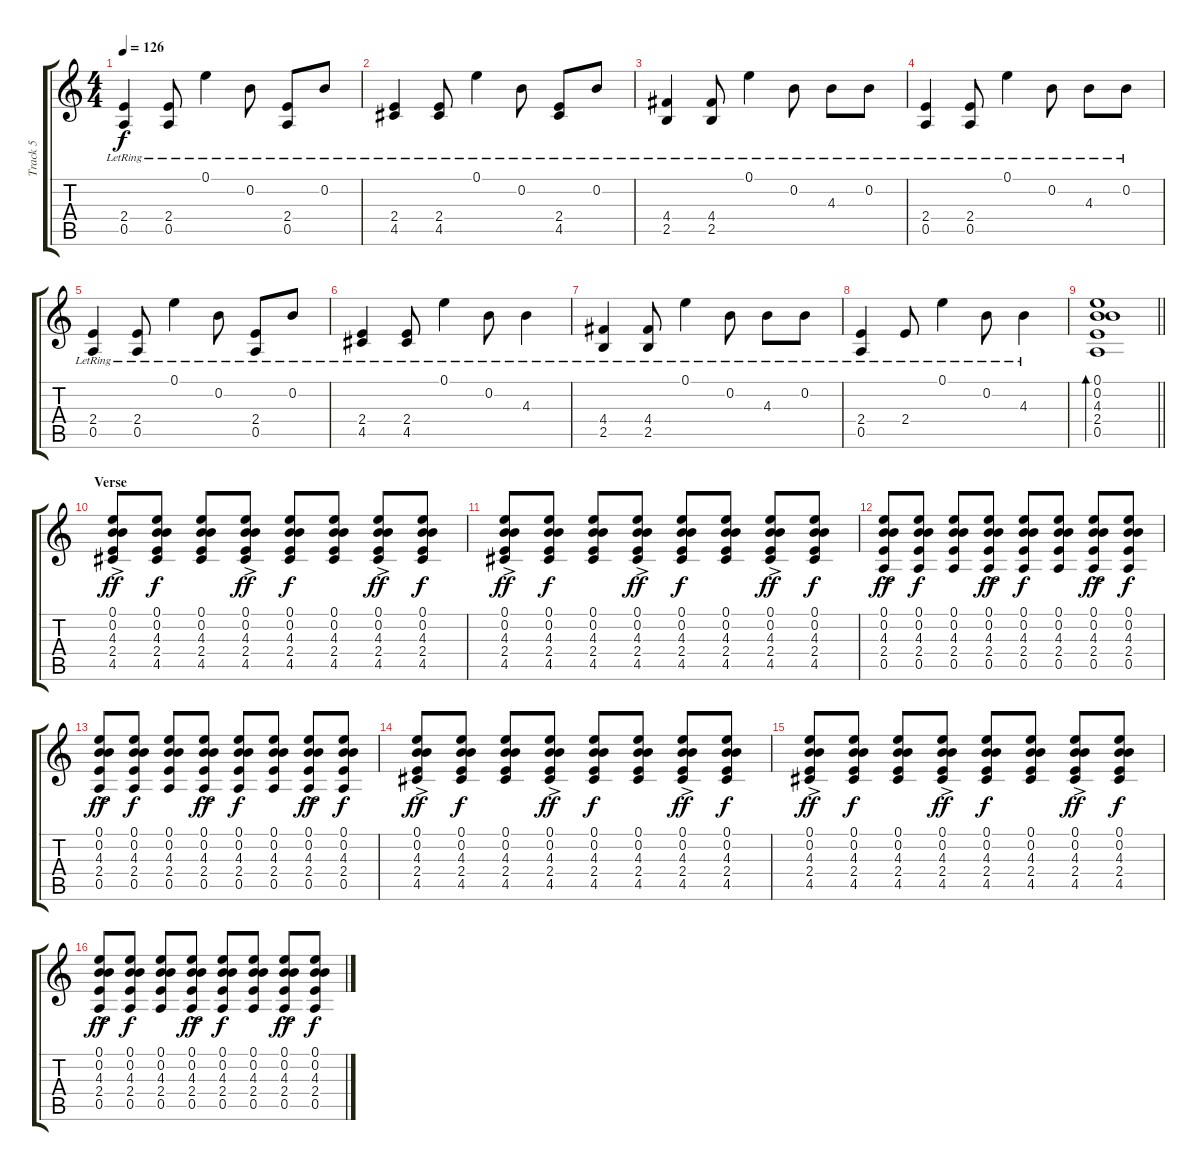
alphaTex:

\track ("Track 5" "Track 5") {instrument distortionguitar}
\staff {score tabs}
\tuning (E4 B3 G3 D3 A2 E2) {hide}
\ts (4 4)
\tempo 126
\clef g2
\ks c
(2.4{lr} 0.5{lr}).4{dy f} (2.4{lr} 0.5{lr}).8 0.1{lr}.4 0.2{lr}.8 (2.4{lr} 0.5{lr}).8 0.2{lr}.8 |
(2.4{lr} 4.5{lr}).4 (2.4{lr} 4.5{lr}).8 0.1{lr}.4 0.2{lr}.8 (2.4{lr} 4.5{lr}).8 0.2{lr}.8 |
(4.4{lr} 2.5{lr}).4 (4.4{lr} 2.5{lr}).8 0.1{lr}.4 0.2{lr}.8 4.3{lr}.8 0.2{lr}.8 |
(2.4{lr} 0.5{lr}).4 (2.4{lr} 0.5{lr}).8 0.1{lr}.4 0.2{lr}.8 4.3{lr}.8 0.2{lr}.8 |
(2.4{lr} 0.5{lr}).4 (2.4{lr} 0.5{lr}).8 0.1{lr}.4 0.2{lr}.8 (2.4{lr} 0.5{lr}).8 0.2{lr}.8 |
(2.4{lr} 4.5{lr}).4 (2.4{lr} 4.5{lr}).8 0.1{lr}.4 0.2{lr}.8 4.3{lr}.4 |
(4.4{lr} 2.5{lr}).4 (4.4{lr} 2.5{lr}).8 0.1{lr}.4 0.2{lr}.8 4.3{lr}.8 0.2{lr}.8 |
(2.4{lr} 0.5{lr}).4 2.4{lr}.8 0.1{lr}.4 0.2{lr}.8 4.3{lr}.4 |
\barLineRight lightlight
(0.1 0.2 4.3 2.4 0.5).1{bd 60 volume 16} |
\section ("" "Verse")
(0.1{ac} 0.2{ac} 4.3{ac} 2.4{ac} 4.5{ac}).8{dy ff volume 11} (0.1 0.2 4.3 2.4 4.5).8{dy f} (0.1 0.2 4.3 2.4 4.5).8 (0.1{ac} 0.2{ac} 4.3{ac} 2.4{ac} 4.5{ac}).8{dy ff} (0.1 0.2 4.3 2.4 4.5).8{dy f} (0.1 0.2 4.3 2.4 4.5).8 (0.1{ac} 0.2{ac} 4.3{ac} 2.4{ac} 4.5{ac}).8{dy ff} (0.1 0.2 4.3 2.4 4.5).8{dy f} |
(0.1{ac} 0.2{ac} 4.3{ac} 2.4{ac} 4.5{ac}).8{dy ff} (0.1 0.2 4.3 2.4 4.5).8{dy f} (0.1 0.2 4.3 2.4 4.5).8 (0.1{ac} 0.2{ac} 4.3{ac} 2.4{ac} 4.5{ac}).8{dy ff} (0.1 0.2 4.3 2.4 4.5).8{dy f} (0.1 0.2 4.3 2.4 4.5).8 (0.1{ac} 0.2{ac} 4.3{ac} 2.4{ac} 4.5{ac}).8{dy ff} (0.1 0.2 4.3 2.4 4.5).8{dy f} |
(0.1{ac} 0.2{ac} 4.3{ac} 2.4{ac} 0.5{ac}).8{dy ff} (0.1 0.2 4.3 2.4 0.5).8{dy f} (0.1 0.2 4.3 2.4 0.5).8 (0.1{ac} 0.2{ac} 4.3{ac} 2.4{ac} 0.5{ac}).8{dy ff} (0.1 0.2 4.3 2.4 0.5).8{dy f} (0.1 0.2 4.3 2.4 0.5).8 (0.1{ac} 0.2{ac} 4.3{ac} 2.4{ac} 0.5{ac}).8{dy ff} (0.1 0.2 4.3 2.4 0.5).8{dy f} |
(0.1{ac} 0.2{ac} 4.3{ac} 2.4{ac} 0.5{ac}).8{dy ff} (0.1 0.2 4.3 2.4 0.5).8{dy f} (0.1 0.2 4.3 2.4 0.5).8 (0.1{ac} 0.2{ac} 4.3{ac} 2.4{ac} 0.5{ac}).8{dy ff} (0.1 0.2 4.3 2.4 0.5).8{dy f} (0.1 0.2 4.3 2.4 0.5).8 (0.1{ac} 0.2{ac} 4.3{ac} 2.4{ac} 0.5{ac}).8{dy ff} (0.1 0.2 4.3 2.4 0.5).8{dy f} |
(0.1{ac} 0.2{ac} 4.3{ac} 2.4{ac} 4.5{ac}).8{dy ff} (0.1 0.2 4.3 2.4 4.5).8{dy f} (0.1 0.2 4.3 2.4 4.5).8 (0.1{ac} 0.2{ac} 4.3{ac} 2.4{ac} 4.5{ac}).8{dy ff} (0.1 0.2 4.3 2.4 4.5).8{dy f} (0.1 0.2 4.3 2.4 4.5).8 (0.1{ac} 0.2{ac} 4.3{ac} 2.4{ac} 4.5{ac}).8{dy ff} (0.1 0.2 4.3 2.4 4.5).8{dy f} |
(0.1{ac} 0.2{ac} 4.3{ac} 2.4{ac} 4.5{ac}).8{dy ff} (0.1 0.2 4.3 2.4 4.5).8{dy f} (0.1 0.2 4.3 2.4 4.5).8 (0.1{ac} 0.2{ac} 4.3{ac} 2.4{ac} 4.5{ac}).8{dy ff} (0.1 0.2 4.3 2.4 4.5).8{dy f} (0.1 0.2 4.3 2.4 4.5).8 (0.1{ac} 0.2{ac} 4.3{ac} 2.4{ac} 4.5{ac}).8{dy ff} (0.1 0.2 4.3 2.4 4.5).8{dy f} |
(0.1{ac} 0.2{ac} 4.3{ac} 2.4{ac} 0.5{ac}).8{dy ff} (0.1 0.2 4.3 2.4 0.5).8{dy f} (0.1 0.2 4.3 2.4 0.5).8 (0.1{ac} 0.2{ac} 4.3{ac} 2.4{ac} 0.5{ac}).8{dy ff} (0.1 0.2 4.3 2.4 0.5).8{dy f} (0.1 0.2 4.3 2.4 0.5).8 (0.1{ac} 0.2{ac} 4.3{ac} 2.4{ac} 0.5{ac}).8{dy ff} (0.1 0.2 4.3 2.4 0.5).8{dy f}
